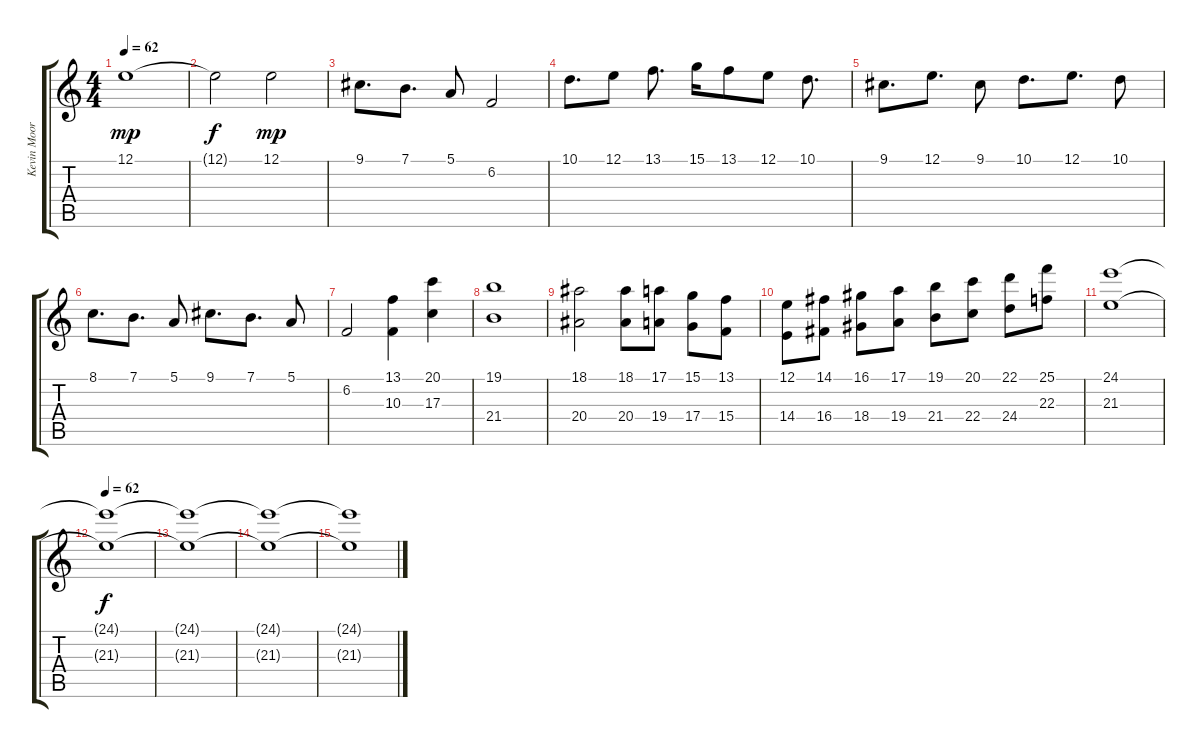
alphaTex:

\track ("Kevin Moore" "Kevin Moor") {instrument synthstrings1}
\staff {score tabs}
\tuning (E4 B3 G3 D3 A2 E2) {hide}
\ts (4 4)
\tempo 62
\clef g2
\ks c
12.1.1{dy mp} |
12.1{t}.2{dy f} 12.1.2{dy mp} |
9.1.8{d} 7.1.8{d} 5.1.8 6.2.2 |
10.1.8{d} 12.1.8 13.1.8{d} 15.1.16 13.1.8 12.1.8 10.1.8{d} |
9.1.8{d} 12.1.8{d} 9.1.8 10.1.8{d} 12.1.8{d} 10.1.8 |
8.1.8{d} 7.1.8{d} 5.1.8 9.1.8{d} 7.1.8{d} 5.1.8 |
6.2.2 (13.1 10.3).4 (20.1 17.3).4 |
(19.1 21.4).1 |
(18.1 20.4).2 (18.1 20.4).8 (17.1 19.4).8 (15.1 17.4).8 (13.1 15.4).8 |
(12.1 14.4).8 (14.1 16.4).8 (16.1 18.4).8 (17.1 19.4).8 (19.1 21.4).8 (20.1 22.4).8 (22.1 24.4).8 (25.1 22.3).8 |
(24.1 21.3).1{volume 2} |
\tempo 62
(24.1{t} 21.3{t}).1{dy f} |
(24.1{t} 21.3{t}).1 |
(24.1{t} 21.3{t}).1 |
(24.1{t} 21.3{t}).1
